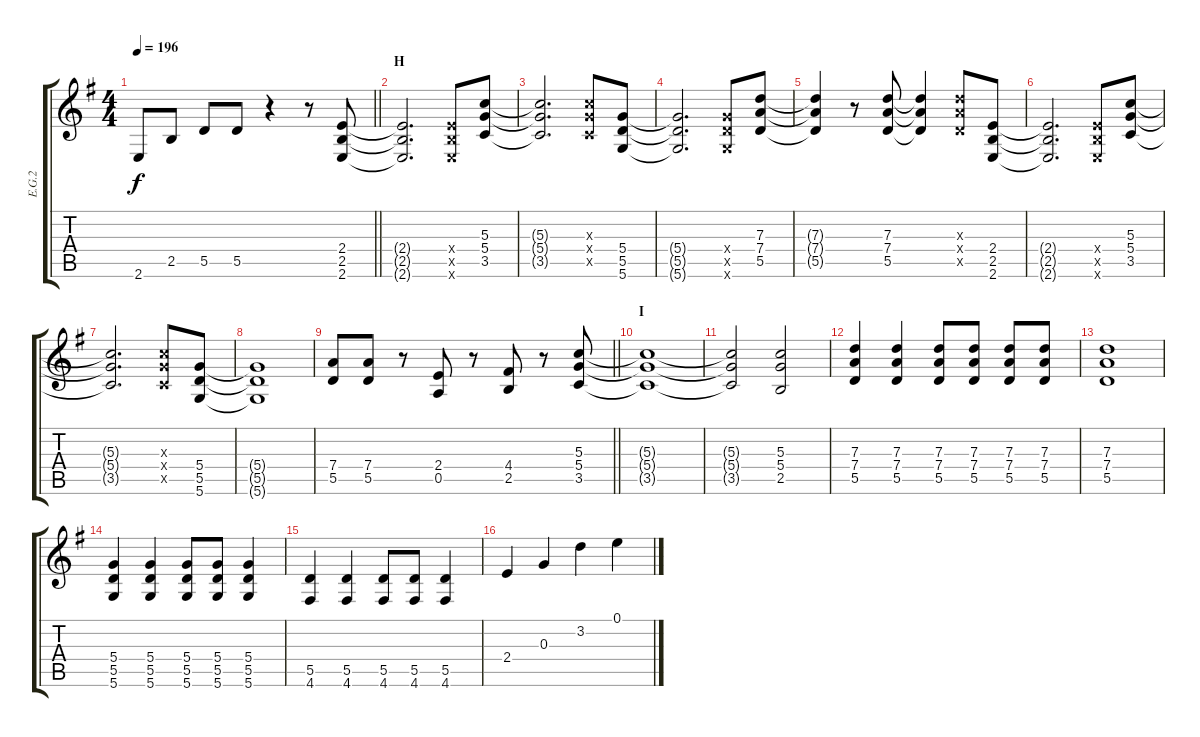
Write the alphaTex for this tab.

\track ("E.G.2" "E.G.2") {instrument distortionguitar}
\staff {score tabs}
\tuning (E4 B3 G3 D3 A2 D2) {hide}
\ts (4 4)
\tempo 196
\clef g2
\barLineRight lightlight
\ks g
2.6{t}.8{dy f} 2.5.8 5.5.8 5.5.8 r.4 r.8 (2.4 2.5 2.6).8 |
\section ("" "H")
(2.4{t} 2.5{t} 2.6{t}).2{d} (2.4{x} 2.5{x} 2.6{x}).8 (5.3 5.4 3.5).8 |
(5.3{t} 5.4{t} 3.5{t}).2{d} (5.3{x} 5.4{x} 3.5{x}).8 (5.4 5.5 5.6).8 |
(5.4{t} 5.5{t} 5.6{t}).2{d} (5.4{x} 5.5{x} 5.6{x}).8 (7.3 7.4 5.5).8 |
(7.3{t} 7.4{t} 5.5{t}).4 r.8 (7.3 7.4 5.5).8 (7.3{t} 7.4{t} 5.5{t}).4 (7.3{x} 7.4{x} 5.5{x}).8 (2.4 2.5 2.6).8 |
(2.4{t} 2.5{t} 2.6{t}).2{d} (2.4{x} 2.5{x} 2.6{x}).8 (5.3 5.4 3.5).8 |
(5.3{t} 5.4{t} 3.5{t}).2{d} (5.3{x} 5.4{x} 3.5{x}).8 (5.4 5.5 5.6).8 |
(5.4{t} 5.5{t} 5.6{t}).1 |
\barLineRight lightlight
(7.4 5.5).8 (7.4 5.5).8 r.8 (2.4 0.5).8 r.8 (4.4 2.5).8 r.8 (5.3 5.4 3.5).8 |
\section ("" "I")
(5.3{t} 5.4{t} 3.5{t}).1 |
(5.3{t} 5.4{t} 3.5{t}).2 (5.3 5.4 2.5).2 |
(7.3 7.4 5.5).4 (7.3 7.4 5.5).4 (7.3 7.4 5.5).8 (7.3 7.4 5.5).8 (7.3 7.4 5.5).8 (7.3 7.4 5.5).8 |
(7.3 7.4 5.5).1 |
(5.4 5.5 5.6).4 (5.4 5.5 5.6).4 (5.4 5.5 5.6).8 (5.4 5.5 5.6).8 (5.4 5.5 5.6).4 |
(5.5 4.6).4 (5.5 4.6).4 (5.5 4.6).8 (5.5 4.6).8 (5.5 4.6).4 |
2.4.4 0.3.4 3.2.4 0.1.4
